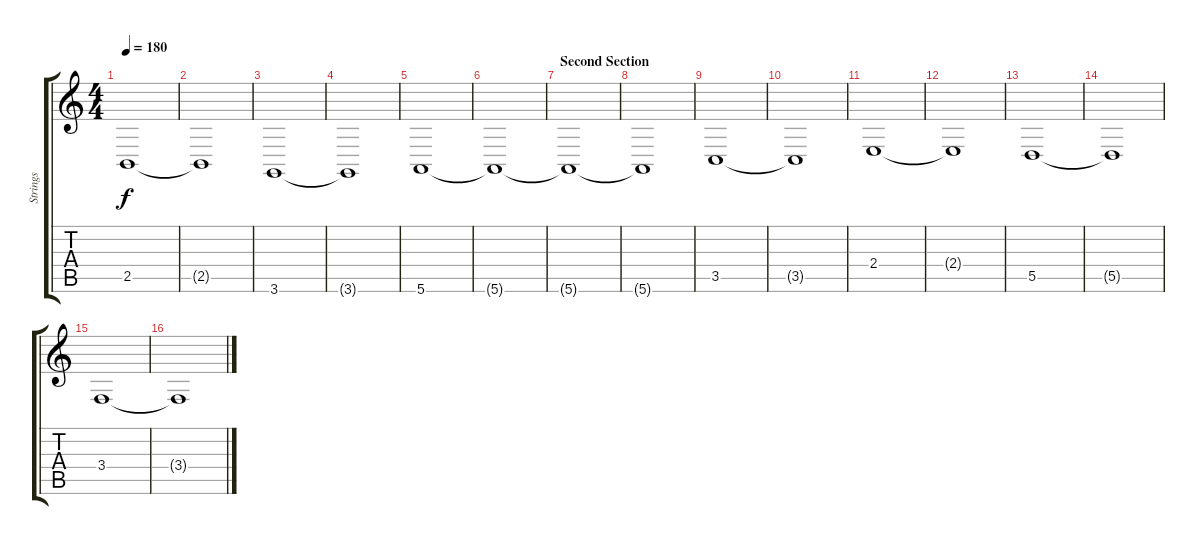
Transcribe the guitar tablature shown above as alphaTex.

\track ("Strings" "Strings") {instrument stringensemble1}
\staff {score tabs}
\tuning (E4 B3 G3 D3 A2 E2) {hide}
\ts (4 4)
\tempo 180
\clef g2
\ks c
2.5.1{dy f} |
2.5{t}.1 |
3.6.1 |
3.6{t}.1 |
5.6.1 |
5.6{t}.1 |
\section ("" "Second Section")
5.6{t}.1 |
5.6{t}.1 |
3.5.1 |
3.5{t}.1 |
2.4.1 |
2.4{t}.1 |
5.5.1 |
5.5{t}.1 |
3.4.1 |
3.4{t}.1
